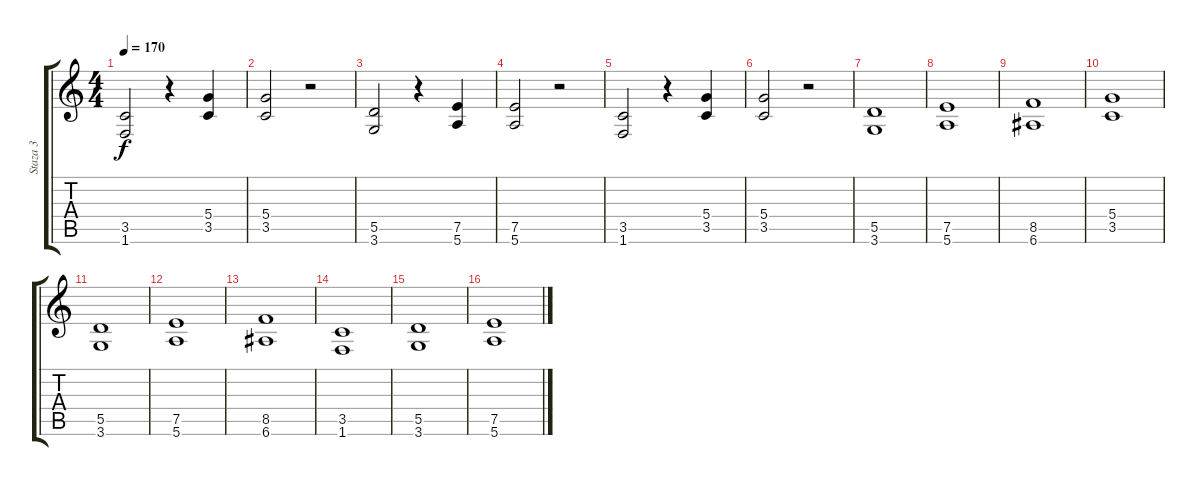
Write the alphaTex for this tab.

\track ("Staza 3" "Staza 3") {instrument distortionguitar}
\staff {score tabs}
\tuning (E4 B3 G3 D3 A2 E2) {hide}
\ts (4 4)
\tempo 170
\clef g2
\ks c
(3.5 1.6).2{dy f} r.4 (5.4 3.5).4 |
(5.4 3.5).2 r.2 |
(5.5 3.6).2 r.4 (7.5 5.6).4 |
(7.5 5.6).2 r.2 |
(3.5 1.6).2 r.4 (5.4 3.5).4 |
(5.4 3.5).2 r.2 |
(5.5 3.6).1 |
(7.5 5.6).1 |
(8.5 6.6).1 |
(5.4 3.5).1 |
(5.5 3.6).1 |
(7.5 5.6).1 |
(8.5 6.6).1 |
(3.5 1.6).1 |
(5.5 3.6).1 |
(7.5 5.6).1
